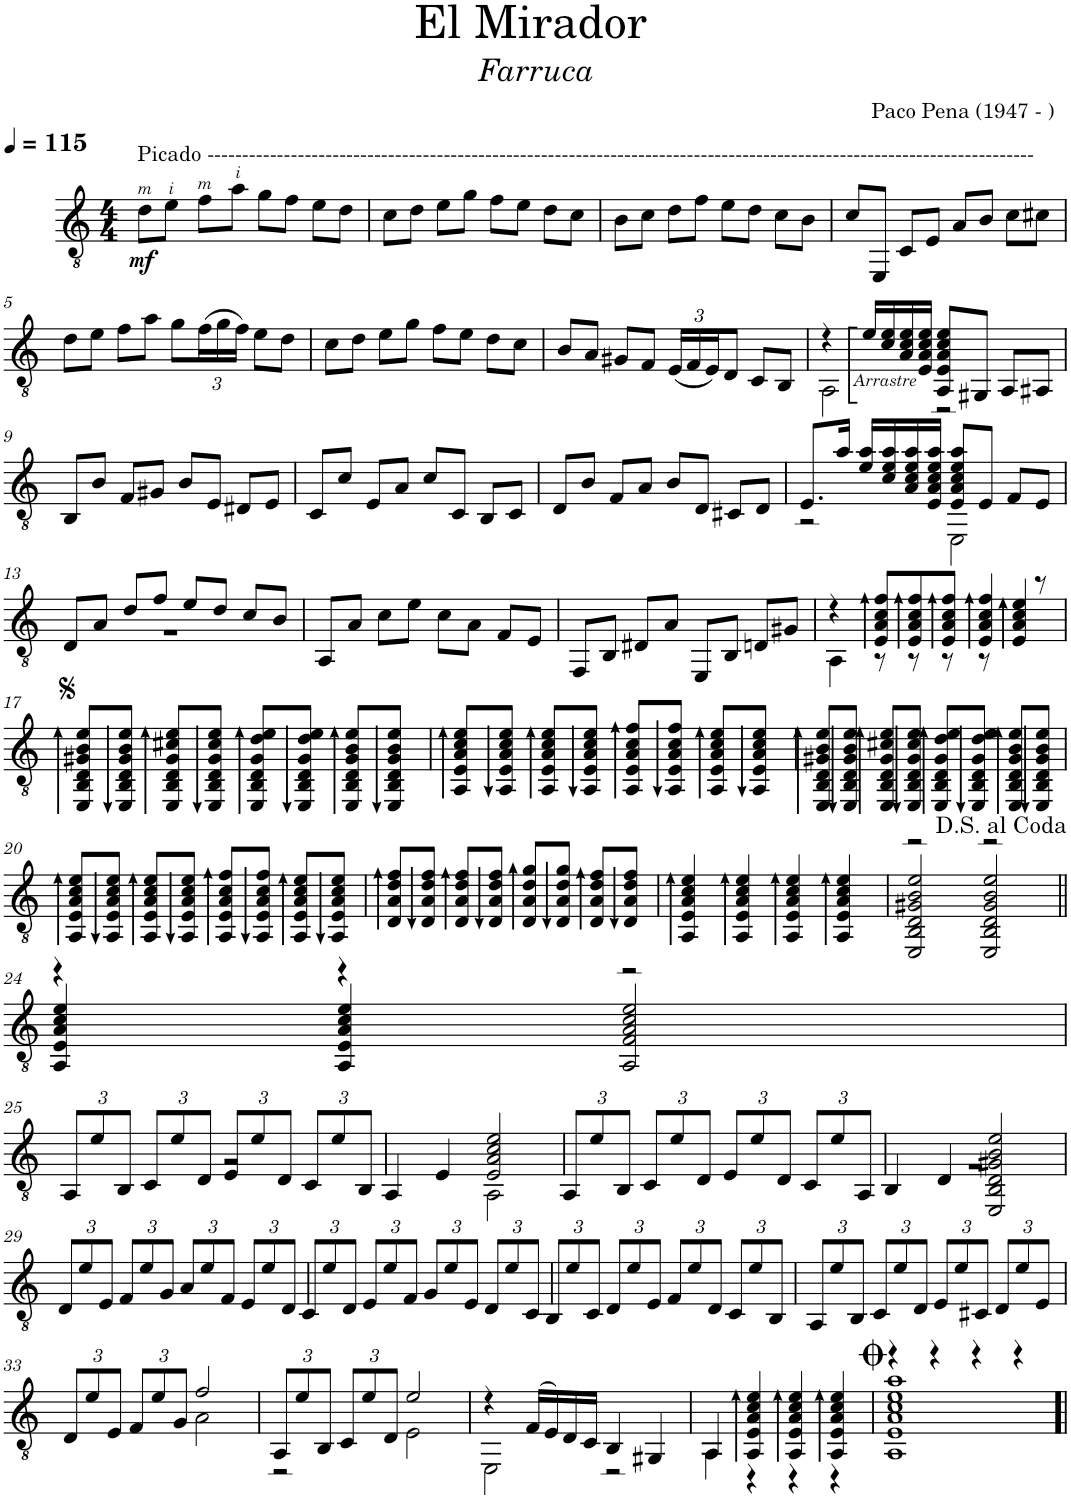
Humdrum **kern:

**kern	**kern	**dynam
*part1	*part1	*part1
*staff2	*staff1	*staff1/2
*I"Guit.	*	*
*stria6	*	*
*	*clefGv2	*
*k[]	*k[]	*
*M4/4	*M4/4	*
*MM115	*MM115	*
=1	=1	=1
!	!LO:TX:a:t=Picado -----------------------------------------------------------------------------------------------------------------------	!
!	!	!LO:DY:b
8d\L	8d\L	mf
8e\J	8e\J	.
8f\L	8f\L	.
8a\J	8a\J	.
8g\L	8g\L	.
8f\J	8f\J	.
8e\L	8e\L	.
8d\J	8d\J	.
=2	=2	=2
8c\L	8c\L	.
8d\J	8d\J	.
8e\L	8e\L	.
8g\J	8g\J	.
8f\L	8f\L	.
8e\J	8e\J	.
8d\L	8d\L	.
8c\J	8c\J	.
=3	=3	=3
8B\L	8B\L	.
8c\J	8c\J	.
8d\L	8d\L	.
8f\J	8f\J	.
8e\L	8e\L	.
8d\J	8d\J	.
8c\L	8c\L	.
8B\J	8B\J	.
=4	=4	=4
8c\L	8c/L	.
8EE\J	8EE/J	.
8C\L	8C/L	.
8E\J	8E/J	.
8A\L	8A/L	.
8B\J	8B/J	.
8c\L	8c\L	.
8c#\J	8c#X\J	.
!!LO:LB:g=z
=5	=5	=5
8d\L	8d\L	.
8e\J	8e\J	.
8f\L	8f\L	.
8a\J	8a\J	.
8g\L	8g\L	.
*Xbrackettup	*Xbrackettup	*
24f\L	(24f\L	.
24g\	24g\	.
24f\JJ	24f\JJ)	.
8e\L	8e\L	.
8d\J	8d\J	.
=6	=6	=6
8c\L	8c\L	.
8d\J	8d\J	.
8e\L	8e\L	.
8g\J	8g\J	.
8f\L	8f\L	.
8e\J	8e\J	.
8d\L	8d\L	.
8c\J	8c\J	.
=7	=7	=7
8B\L	8B/L	.
8A\J	8A/J	.
8G#\L	8G#X/L	.
8F\J	8F/J	.
24E\LL	(24E/LL	.
24F\	24F/	.
24E\J	24E/J)	.
8D\J	8D/J	.
8C\L	8C/L	.
8BB\J	8BB/J	.
=8	=8	=8
*^	*^	*
!	!	!LO:TX:b:i:t=Arrastre	!	!
4r	2AA	4r	2AA\	.
16e::\LL	.	16e::/LL	.	.
16c\ 16e\J	.	16c/ 16e/	.	.
16A\ 16c\ 16e\L	.	16A/ 16c/ 16e/	.	.
16E\ 16A\ 16c\ 16e\JJ	.	16E/ 16A/ 16c/ 16e/JJ	.	.
8AA\ 8E\ 8A\ 8c\ 8e\L	2r	8AA/ 8E/ 8A/ 8c/ 8e/L	2r	.
8GG#\J	.	8GG#X/J	.	.
8AA\L	.	8AA/L	.	.
8AA#\J	.	8AA#X/J	.	.
*v	*v	*	*	*
*	*v	*v	*
!!LO:LB:g=z
=9	=9	=9
8BB\L	8BB/L	.
8B\J	8B/J	.
8F\L	8F/L	.
8G#\J	8G#X/J	.
8B\L	8B/L	.
8E\J	8E/J	.
8D#\L	8D#X/L	.
8E\J	8E/J	.
=10	=10	=10
8C\L	8C/L	.
8c\J	8c/J	.
8E\L	8E/L	.
8A\J	8A/J	.
8c\L	8c/L	.
8C\J	8C/J	.
8BB\L	8BB/L	.
8C\J	8C/J	.
=11	=11	=11
8D\L	8D/L	.
8B\J	8B/J	.
8F\L	8F/L	.
8A\J	8A/J	.
8B\L	8B/L	.
8D\J	8D/J	.
8C#\L	8C#X/L	.
8D\J	8D/J	.
=12	=12	=12
*^	*^	*
8.E\L	2r	8.E/L	2r	.
16a\Jk	.	16a/Jk	.	.
16e\ 16a\LL	.	16e/ 16a/LL	.	.
16c\ 16e\ 16a\J	.	16c/ 16e/ 16a/	.	.
16A\ 16c\ 16e\ 16a\L	.	16A/ 16c/ 16e/ 16a/	.	.
16E\ 16A\ 16c\ 16e\ 16a\JJ	.	16E/ 16A/ 16c/ 16e/ 16a/JJ	.	.
8E\ 8A\ 8c\ 8e\ 8a\L	2EE	8E/ 8A/ 8c/ 8e/ 8a/L	2EE\	.
8E\J	.	8E/J	.	.
8F\L	.	8F/L	.	.
8E\J	.	8E/J	.	.
!!LO:LB:g=z	!!
=13	=13	=13	=13	=13
8D\L	1r	8D/L	1r	.
8A\J	.	8A/J	.	.
8d\L	.	8d/L	.	.
8f\J	.	8f/J	.	.
8e\L	.	8e/L	.	.
8d\J	.	8d/J	.	.
8c\L	.	8c/L	.	.
8B\J	.	8B/J	.	.
*v	*v	*	*	*
*	*v	*v	*
=14	=14	=14
8AA\L	8AA/L	.
8A\J	8A/J	.
8c\L	8c\L	.
8e\J	8e\J	.
8c\L	8c\L	.
8A\J	8A\J	.
8F\L	8F/L	.
8E\J	8E/J	.
=15	=15	=15
8FF\L	8FF/L	.
8BB\J	8BB/J	.
8D#\L	8D#X/L	.
8A\J	8A/J	.
8EE\L	8EE/L	.
8BB\J	8BB/J	.
8D\L	8Dn/L	.
8G#\J	8G#X/J	.
=16	=16	=16
*^	*^	*
4r	4AA	4r	4AA\	.
8E::\ 8A::\ 8c::\ 8f::\L	8r	8E/:: 8A/:: 8c/:: 8f/::L	8r	.
8E::\ 8A::\ 8c::\ 8f::\J	8r	8E/:: 8A/:: 8c/:: 8f/::	8r	.
8E:: 8A:: 8c:: 8f::	8r	8E/:: 8A/:: 8c/:: 8f/::J	8r	.
4E:: 4A:: 4c:: 4f::	8r	4E/:: 4A/:: 4c/:: 4f/::	8r	.
.	4E:: 4A:: 4c:: 4e::	.	4E/:: 4A/:: 4c/:: 4e/::	.
8r	.	8r	.	.
*v	*v	*	*	*
*	*v	*v	*
!!LO:LB:g=z
=17	=17	=17
8EE::\ 8BB::\ 8D::\ 8G#::\ 8B::\ 8e::\L	8EE/:: 8BB/:: 8D/:: 8G#X/:: 8B/:: 8e/::L	.
8EE::\ 8BB::\ 8D::\ 8G#X::\ 8B::\ 8e::\J	8EE/:: 8BB/:: 8D/:: 8G#/:: 8B/:: 8e/::J	.
8EE::\ 8BB::\ 8D::\ 8G#X::\ 8c#::\ 8e::\L	8EE/:: 8BB/:: 8D/:: 8G#/:: 8c#X/:: 8e/::L	.
8EE::\ 8BB::\ 8D::\ 8G#::\ 8c#::\ 8e::\J	8EE/:: 8BB/:: 8D/:: 8G#/:: 8c#/:: 8e/::J	.
8EE::\ 8BB::\ 8D::\ 8G#X::\ 8d::\ 8e::\L	8EE/:: 8BB/:: 8D/:: 8G#/:: 8d/:: 8e/::L	.
8EE::\ 8BB::\ 8D::\ 8G#::\ 8d::\ 8e::\J	8EE/:: 8BB/:: 8D/:: 8G#/:: 8d/:: 8e/::J	.
8EE::\ 8BB::\ 8D::\ 8G#X::\ 8B::\ 8e::\L	8EE/:: 8BB/:: 8D/:: 8G#/:: 8B/:: 8e/::L	.
8EE::\ 8BB::\ 8D::\ 8G#::\ 8B::\ 8e::\J	8EE/:: 8BB/:: 8D/:: 8G#/:: 8B/:: 8e/::J	.
=18	=18	=18
8AA::\ 8E::\ 8A::\ 8c::\ 8e::\L	8AA/:: 8E/:: 8A/:: 8c/:: 8e/::L	.
8AA::\ 8E::\ 8A::\ 8c::\ 8e::\J	8AA/:: 8E/:: 8A/:: 8c/:: 8e/::J	.
8AA::\ 8E::\ 8A::\ 8c::\ 8e::\L	8AA/:: 8E/:: 8A/:: 8c/:: 8e/::L	.
8AA::\ 8E::\ 8A::\ 8c::\ 8e::\J	8AA/:: 8E/:: 8A/:: 8c/:: 8e/::J	.
8AA::\ 8E::\ 8A::\ 8c::\ 8f::\L	8AA/:: 8E/:: 8A/:: 8c/:: 8f/::L	.
8AA::\ 8E::\ 8A::\ 8c::\ 8f::\J	8AA/:: 8E/:: 8A/:: 8c/:: 8f/::J	.
8AA::\ 8E::\ 8A::\ 8c::\ 8e::\L	8AA/:: 8E/:: 8A/:: 8c/:: 8e/::L	.
8AA::\ 8E::\ 8A::\ 8c::\ 8e::\J	8AA/:: 8E/:: 8A/:: 8c/:: 8e/::J	.
=19	=19	=19
8EE::\ 8BB::\ 8D::\ 8G#X::\ 8B::\ 8e::\L	8EE/:: 8BB/:: 8D/:: 8G#X/:: 8B/:: 8e/::L	.
8EE::\ 8BB::\ 8D::\ 8G#::\ 8B::\ 8e::\J	8EE/:: 8BB/:: 8D/:: 8G#/:: 8B/:: 8e/::J	.
8EE::\ 8BB::\ 8D::\ 8G#::\ 8c#X::\ 8e::\L	8EE/:: 8BB/:: 8D/:: 8G#/:: 8c#X/:: 8e/::L	.
8EE::\ 8BB::\ 8D::\ 8G#::\ 8c#::\ 8e::\J	8EE/:: 8BB/:: 8D/:: 8G#/:: 8c#/:: 8e/::J	.
8EE::\ 8BB::\ 8D::\ 8G#::\ 8d::\ 8e::\L	8EE/:: 8BB/:: 8D/:: 8G#/:: 8d/:: 8e/::L	.
8EE::\ 8BB::\ 8D::\ 8G#::\ 8d::\ 8e::\J	8EE/:: 8BB/:: 8D/:: 8G#/:: 8d/:: 8e/::J	.
8EE::\ 8BB::\ 8D::\ 8G#::\ 8B::\ 8e::\L	8EE/:: 8BB/:: 8D/:: 8G#/:: 8B/:: 8e/::L	.
8EE::\ 8BB::\ 8D::\ 8G#::\ 8B::\ 8e::\J	8EE/:: 8BB/:: 8D/:: 8G#/:: 8B/:: 8e/::J	.
!!LO:LB:g=z
=20	=20	=20
8AA::\ 8E::\ 8A::\ 8c::\ 8e::\L	8AA/:: 8E/:: 8A/:: 8c/:: 8e/::L	.
8AA::\ 8E::\ 8A::\ 8c::\ 8e::\J	8AA/:: 8E/:: 8A/:: 8c/:: 8e/::J	.
8AA::\ 8E::\ 8A::\ 8c::\ 8e::\L	8AA/:: 8E/:: 8A/:: 8c/:: 8e/::L	.
8AA::\ 8E::\ 8A::\ 8c::\ 8e::\J	8AA/:: 8E/:: 8A/:: 8c/:: 8e/::J	.
8AA::\ 8E::\ 8A::\ 8c::\ 8f::\L	8AA/:: 8E/:: 8A/:: 8c/:: 8f/::L	.
8AA::\ 8E::\ 8A::\ 8c::\ 8f::\J	8AA/:: 8E/:: 8A/:: 8c/:: 8f/::J	.
8AA::\ 8E::\ 8A::\ 8c::\ 8e::\L	8AA/:: 8E/:: 8A/:: 8c/:: 8e/::L	.
8AA::\ 8E::\ 8A::\ 8c::\ 8e::\J	8AA/:: 8E/:: 8A/:: 8c/:: 8e/::J	.
=21	=21	=21
8D::\ 8A::\ 8d::\ 8f::\L	8D/:: 8A/:: 8d/:: 8f/::L	.
8D::\ 8A::\ 8d::\ 8f::\J	8D/:: 8A/:: 8d/:: 8f/::J	.
8D::\ 8A::\ 8d::\ 8f::\L	8D/:: 8A/:: 8d/:: 8f/::L	.
8D::\ 8A::\ 8d::\ 8f::\J	8D/:: 8A/:: 8d/:: 8f/::J	.
8D::\ 8A::\ 8d::\ 8g::\L	8D/:: 8A/:: 8d/:: 8g/::L	.
8D::\ 8A::\ 8d::\ 8g::\J	8D/:: 8A/:: 8d/:: 8g/::J	.
8D::\ 8A::\ 8d::\ 8f::\L	8D/:: 8A/:: 8d/:: 8f/::L	.
8D::\ 8A::\ 8d::\ 8f::\J	8D/:: 8A/:: 8d/:: 8f/::J	.
=22	=22	=22
4AA:: 4E:: 4A:: 4c:: 4e::	4AA/:: 4E/:: 4A/:: 4c/:: 4e/::	.
4AA:: 4E:: 4A:: 4c:: 4e::	4AA/:: 4E/:: 4A/:: 4c/:: 4e/::	.
4AA:: 4E:: 4A:: 4c:: 4e::	4AA/:: 4E/:: 4A/:: 4c/:: 4e/::	.
4AA:: 4E:: 4A:: 4c:: 4e::	4AA/:: 4E/:: 4A/:: 4c/:: 4e/::	.
=23	=23	=23
*^	*^	*
2r	2EE 2BB 2D 2G# 2B 2e	2r	2EE/ 2BB/ 2D/ 2G#X/ 2B/ 2e/	.
2r	2EE 2BB 2D 2G#X 2B 2e	2r	2EE/ 2BB/ 2D/ 2G#/ 2B/ 2e/	.
!!LO:LB:g=z	!!
=24||	=24||	=24||	=24||	=24||
4r	4AA 4E 4A 4c 4e	4r	4AA/ 4E/ 4A/ 4c/ 4e/	.
4r	4AA 4E 4A 4c 4e	4r	4AA/ 4E/ 4A/ 4c/ 4e/	.
2r	2AA 2F 2A 2c 2e	2r	2AA/ 2F/ 2A/ 2c/ 2e/	.
!!LO:LB:g=z	!!
=25	=25	=25	=25	=25
12AA\L	4r	12AA/L	4ryy	.
12e\	.	12e/	.	.
12BB\J	.	12BB/J	.	.
12C\L	4r	12C/L	4ryy	.
12e\	.	12e/	.	.
12D\J	.	12D/J	.	.
12E\L	2r	12E/L	2r	.
12e\	.	12e/	.	.
12D\J	.	12D/J	.	.
12C\L	.	12C/L	.	.
12e\	.	12e/	.	.
12BB\J	.	12BB/J	.	.
=26	=26	=26	=26	=26
4AA	2ryy	4AA/	2ryy	.
4E	.	4E/	.	.
2E 2A 2c 2e	2AA	2E/ 2A/ 2c/ 2e/	2AA\	.
*v	*v	*	*	*
*	*v	*v	*
=27	=27	=27
12AA\L	12AA/L	.
12e\	12e/	.
12BB\J	12BB/J	.
12C\L	12C/L	.
12e\	12e/	.
12D\J	12D/J	.
12E\L	12E/L	.
12e\	12e/	.
12D\J	12D/J	.
12C\L	12C/L	.
12e\	12e/	.
12AA\J	12AA/J	.
=28	=28	=28
*^	*^	*
4BB	1r	4BB/	1r	.
4D	.	4D/	.	.
2EE 2BB 2D 2G# 2B 2e	.	2EE/ 2BB/ 2D/ 2G#X/ 2B/ 2e/	.	.
*v	*v	*	*	*
*	*v	*v	*
!!LO:LB:g=z
=29	=29	=29
12D\L	12D/L	.
12e\	12e/	.
12E\J	12E/J	.
12F\L	12F/L	.
12e\	12e/	.
12G\J	12G/J	.
12A\L	12A/L	.
12e\	12e/	.
12F\J	12F/J	.
12E\L	12E/L	.
12e\	12e/	.
12D\J	12D/J	.
=30	=30	=30
12C\L	12C/L	.
12e\	12e/	.
12D\J	12D/J	.
12E\L	12E/L	.
12e\	12e/	.
12F\J	12F/J	.
12G\L	12G/L	.
12e\	12e/	.
12E\J	12E/J	.
12D\L	12D/L	.
12e\	12e/	.
12C\J	12C/J	.
=31	=31	=31
12BB\L	12BB/L	.
12e\	12e/	.
12C\J	12C/J	.
12D\L	12D/L	.
12e\	12e/	.
12E\J	12E/J	.
12F\L	12F/L	.
12e\	12e/	.
12D\J	12D/J	.
12C\L	12C/L	.
12e\	12e/	.
12BB\J	12BB/J	.
=32	=32	=32
12AA\L	12AA/L	.
12e\	12e/	.
12BB\J	12BB/J	.
12C\L	12C/L	.
12e\	12e/	.
12D\J	12D/J	.
12E\L	12E/L	.
12e\	12e/	.
12C#\J	12C#X/J	.
12D\L	12D/L	.
12e\	12e/	.
12E\J	12E/J	.
!!LO:LB:g=z
=33	=33	=33
*^	*^	*
12D\L	2ryy	12D/L	2ryy	.
12e\	.	12e/	.	.
12E\J	.	12E/J	.	.
12F\L	.	12F/L	.	.
12e\	.	12e/	.	.
12G\J	.	12G/J	.	.
2f	2A	2f/	2A\	.
=34	=34	=34	=34	=34
12AA\L	2r	12AA/L	2r	.
12e\	.	12e/	.	.
12BB\J	.	12BB/J	.	.
12C\L	.	12C/L	.	.
12e\	.	12e/	.	.
12D\J	.	12D/J	.	.
2e	2E	2e/	2E\	.
=35	=35	=35	=35	=35
4r	2EE	4r	2EE\	.
16F\LL	.	(16F/LL	.	.
16E\J	.	16E/)	.	.
16D\L	.	16D/	.	.
16C\JJ	.	16C/JJ	.	.
4BB	2r	4BB/	2r	.
4GG#	.	4GG#X/	.	.
=36	=36	=36	=36	=36
4AA	4AA	4AA/	4AA\	.
4AA:: 4E:: 4A:: 4c:: 4e::	4r	4AA/:: 4E/:: 4A/:: 4c/:: 4e/::	4r	.
4AA:: 4E:: 4A:: 4c:: 4e::	4r	4AA/:: 4E/:: 4A/:: 4c/:: 4e/::	4r	.
4AA:: 4E:: 4A:: 4c:: 4e::	4r	4AA/:: 4E/:: 4A/:: 4c/:: 4e/::	4r	.
=37	=37	=37	=37	=37
4r	1AA 1E 1A 1c 1e 1a	4r	1AA 1E 1A 1c 1e 1a	.
4r	.	4r	.	.
4r	.	4r	.	.
4r	.	4r	.	.
*v	*v	*	*	*
*	*v	*v	*
=!|	=!|	=!|
*-	*-	*-
